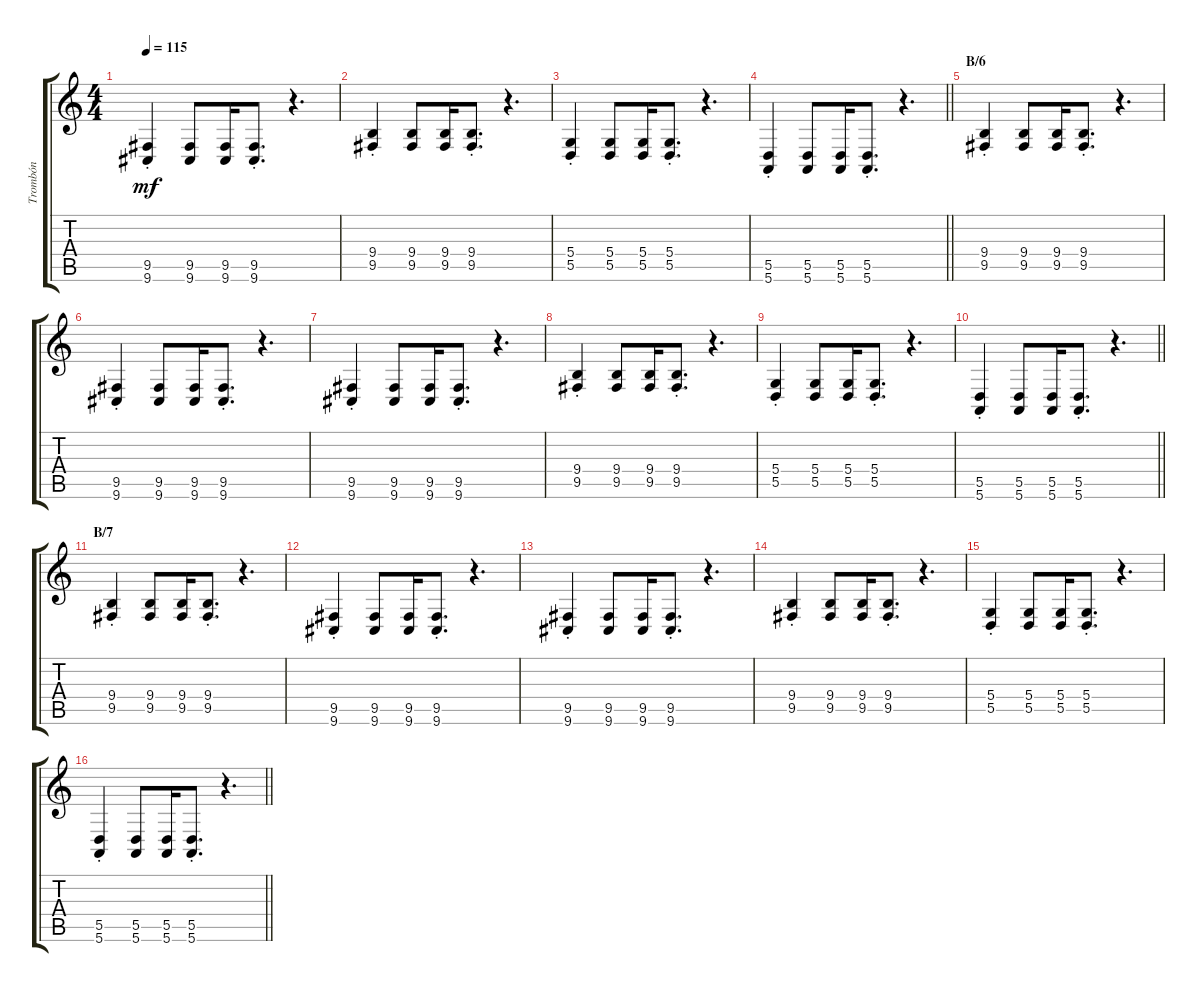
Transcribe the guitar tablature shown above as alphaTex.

\track ("Trombón" "Trombón") {instrument trombone}
\staff {score tabs}
\tuning (E4 B3 G3 D3 A2 E2) {hide}
\ts (4 4)
\tempo 115
\clef g2
\ks c
(9.5{st} 9.6{st}).4{dy mf} (9.5 9.6).8 (9.5 9.6).16 (9.5{st} 9.6{st}).8{d} r.4{d} |
(9.4{st} 9.5{st}).4 (9.4 9.5).8 (9.4 9.5).16 (9.4{st} 9.5{st}).8{d} r.4{d} |
(5.4{st} 5.5{st}).4 (5.4 5.5).8 (5.4 5.5).16 (5.4{st} 5.5{st}).8{d} r.4{d} |
\barLineRight lightlight
(5.5{st} 5.6{st}).4 (5.5 5.6).8 (5.5 5.6).16 (5.5{st} 5.6{st}).8{d} r.4{d} |
\section ("" "B/6")
(9.4{st} 9.5{st}).4 (9.4 9.5).8 (9.4 9.5).16 (9.4{st} 9.5{st}).8{d} r.4{d} |
(9.5{st} 9.6{st}).4 (9.5 9.6).8 (9.5 9.6).16 (9.5{st} 9.6{st}).8{d} r.4{d} |
(9.5{st} 9.6{st}).4 (9.5 9.6).8 (9.5 9.6).16 (9.5{st} 9.6{st}).8{d} r.4{d} |
(9.4{st} 9.5{st}).4 (9.4 9.5).8 (9.4 9.5).16 (9.4{st} 9.5{st}).8{d} r.4{d} |
(5.4{st} 5.5{st}).4 (5.4 5.5).8 (5.4 5.5).16 (5.4{st} 5.5{st}).8{d} r.4{d} |
\barLineRight lightlight
(5.5{st} 5.6{st}).4 (5.5 5.6).8 (5.5 5.6).16 (5.5{st} 5.6{st}).8{d} r.4{d} |
\section ("" "B/7")
(9.4{st} 9.5{st}).4 (9.4 9.5).8 (9.4 9.5).16 (9.4{st} 9.5{st}).8{d} r.4{d} |
(9.5{st} 9.6{st}).4 (9.5 9.6).8 (9.5 9.6).16 (9.5{st} 9.6{st}).8{d} r.4{d} |
(9.5{st} 9.6{st}).4 (9.5 9.6).8 (9.5 9.6).16 (9.5{st} 9.6{st}).8{d} r.4{d} |
(9.4{st} 9.5{st}).4 (9.4 9.5).8 (9.4 9.5).16 (9.4{st} 9.5{st}).8{d} r.4{d} |
(5.4{st} 5.5{st}).4 (5.4 5.5).8 (5.4 5.5).16 (5.4{st} 5.5{st}).8{d} r.4{d} |
\barLineRight lightlight
(5.5{st} 5.6{st}).4 (5.5 5.6).8 (5.5 5.6).16 (5.5{st} 5.6{st}).8{d} r.4{d}
